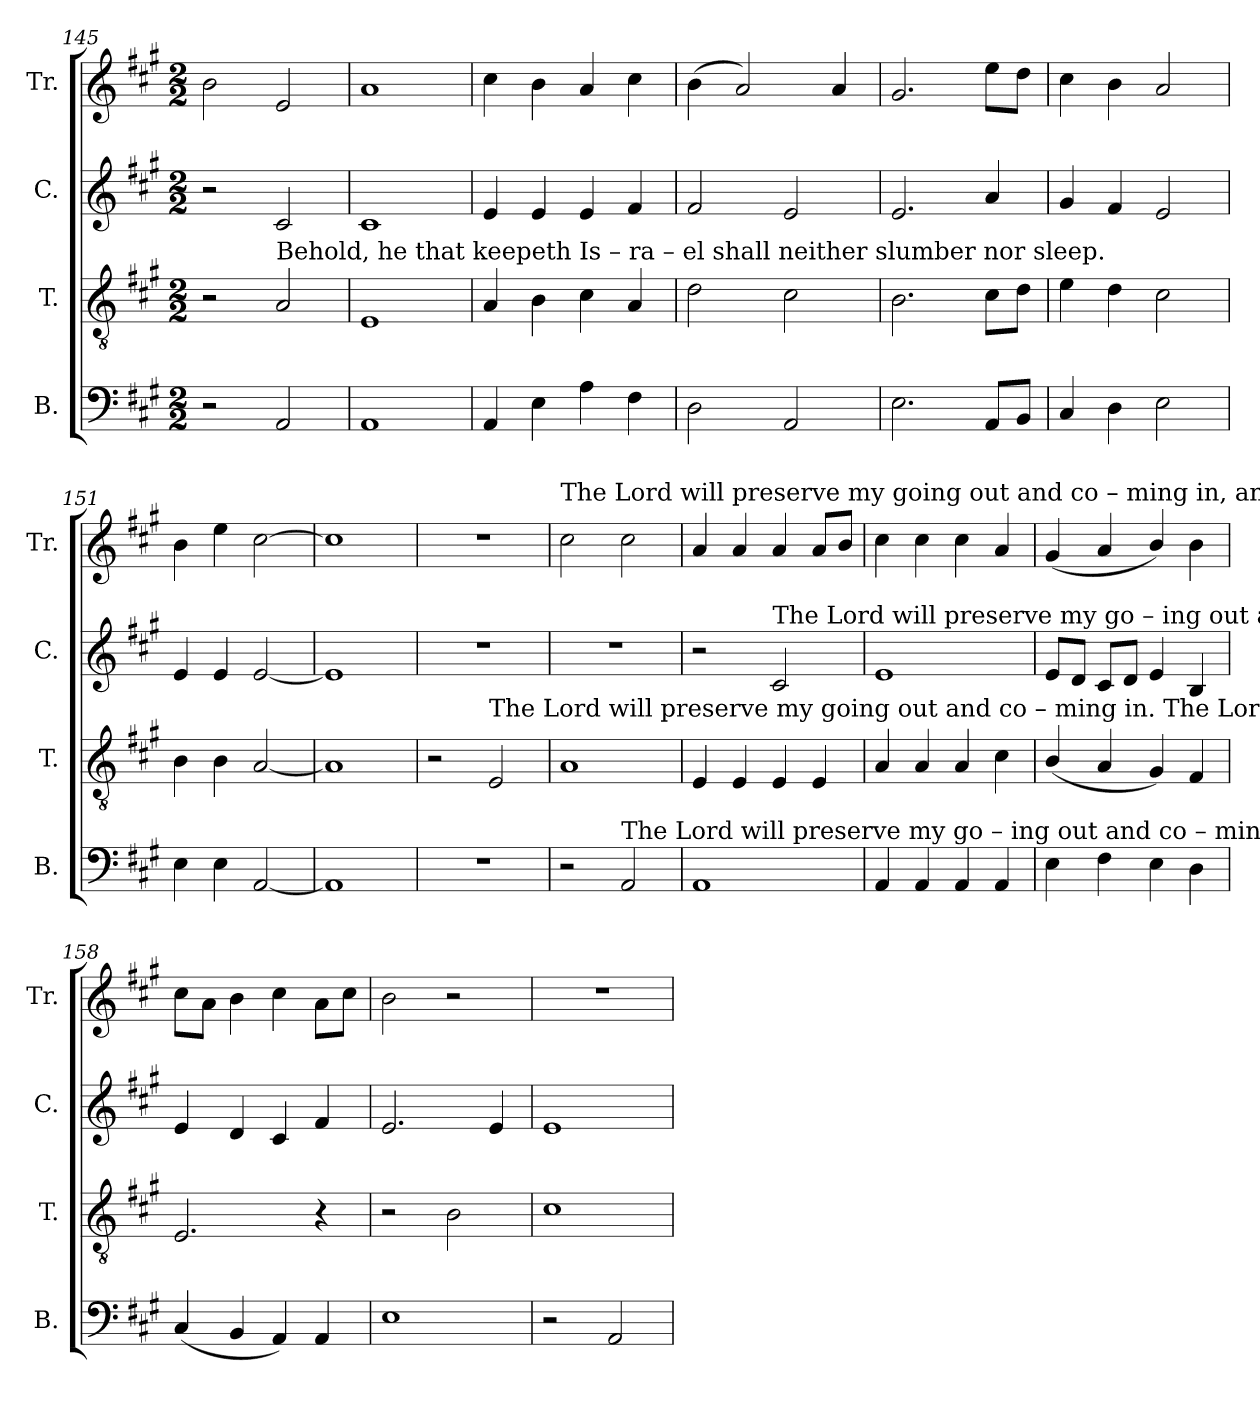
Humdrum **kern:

**kern	**kern	**kern	**kern
*part4	*part3	*part2	*part1
*staff4	*staff3	*staff2	*staff1
*I"B.	*I"T.	*I"C.	*I"Tr.
*I'B.	*I'T.	*I'C.	*I'Tr.
*clefF4	*clefGv2	*clefG2	*clefG2
*k[f#c#g#]	*k[f#c#g#]	*k[f#c#g#]	*k[f#c#g#]
*M2/2	*M2/2	*M2/2	*M2/2
=145	=145	=145	=145
2r	2r	2r	2b\
!	!LO:TX:a:t=Behold, he that keepeth Is   –  ra  – el   shall neither slumber nor sleep.	!	!
2AA/	2A/	2c#/	2e/
=146	=146	=146	=146
1AA	1E	1c#	1a
=147	=147	=147	=147
4AA/	4A/	4e/	4cc#\
4E\	4B\	4e/	4b\
4A\	4c#\	4e/	4a/
4F#\	4A/	4f#/	4cc#\
=148	=148	=148	=148
2D\	2d\	2f#/	(4b\
.	.	.	2a/)
2AA/	2c#\	2e/	.
.	.	.	4a/
=149	=149	=149	=149
2.E\	2.B\	2.e/	2.g#/
8AA/L	8c#\L	4a/	8ee\L
8BB/J	8d\J	.	8dd\J
=150	=150	=150	=150
4C#/	4e\	4g#/	4cc#\
4D\	4d\	4f#/	4b\
2E\	2c#\	2e/	2a/
=151	=151	=151	=151
4E\	4B\	4e/	4b\
4E\	4B\	4e/	4ee\
[2AA/	[2A/	[2e/	[2cc#\
=152	=152	=152	=152
1AA]	1A]	1e]	1cc#]
=153	=153	=153	=153
1r	2r	1r	1r
!	!LO:TX:a:t=The   Lord    will preserve my  going out and  co       –       ming    in.                               The    Lord      will preserve my going out and	!	!
.	2E/	.	.
=154	=154	=154	=154
!	!	!	!LO:TX:a:t=The Lord will preserve my going out and  co      –      ming    in,   and  co – ming  in.                                                    The    Lord
2r	1A	1r	2cc#\
!LO:TX:a:t=The   Lord               will preserve my go – ing   out  and   co      –       ming     in.                 The  Lord   will preserve my going	!	!	!
2AA/	.	.	2cc#\
=155	=155	=155	=155
1AA	4E/	2r	4a/
.	4E/	.	4a/
!	!	!LO:TX:a:t=The          Lord                 will  preserve  my  go – ing  out  and    co – ming  in,                    The          Lord  will pre –	!
.	4E/	2c#/	4a/
.	4E/	.	8a/L
.	.	.	8b/J
=156	=156	=156	=156
4AA/	4A/	1e	4cc#\
4AA/	4A/	.	4cc#\
4AA/	4A/	.	4cc#\
4AA/	4c#\	.	4a/
=157	=157	=157	=157
4E\	(4B/	8e/L	(4g#/
.	.	8d/J	.
4F#\	4A/	8c#/L	4a/
.	.	8d/J	.
4E\	4G#/)	4e/	4b/)
4D\	4F#/	4B/	4b\
=158	=158	=158	=158
(4C#/	2.E/	4e/	8cc#\L
.	.	.	8a\J
4BB/	.	4d/	4b\
4AA/)	.	4c#/	4cc#\
4AA/	4r	4f#/	8a\L
.	.	.	8cc#\J
=159	=159	=159	=159
1E	2r	2.e/	2b\
.	2B\	.	2r
.	.	4e/	.
=160	=160	=160	=160
2r	1c#	1e	1r
2AA/	.	.	.
=	=	=	=
*-	*-	*-	*-
